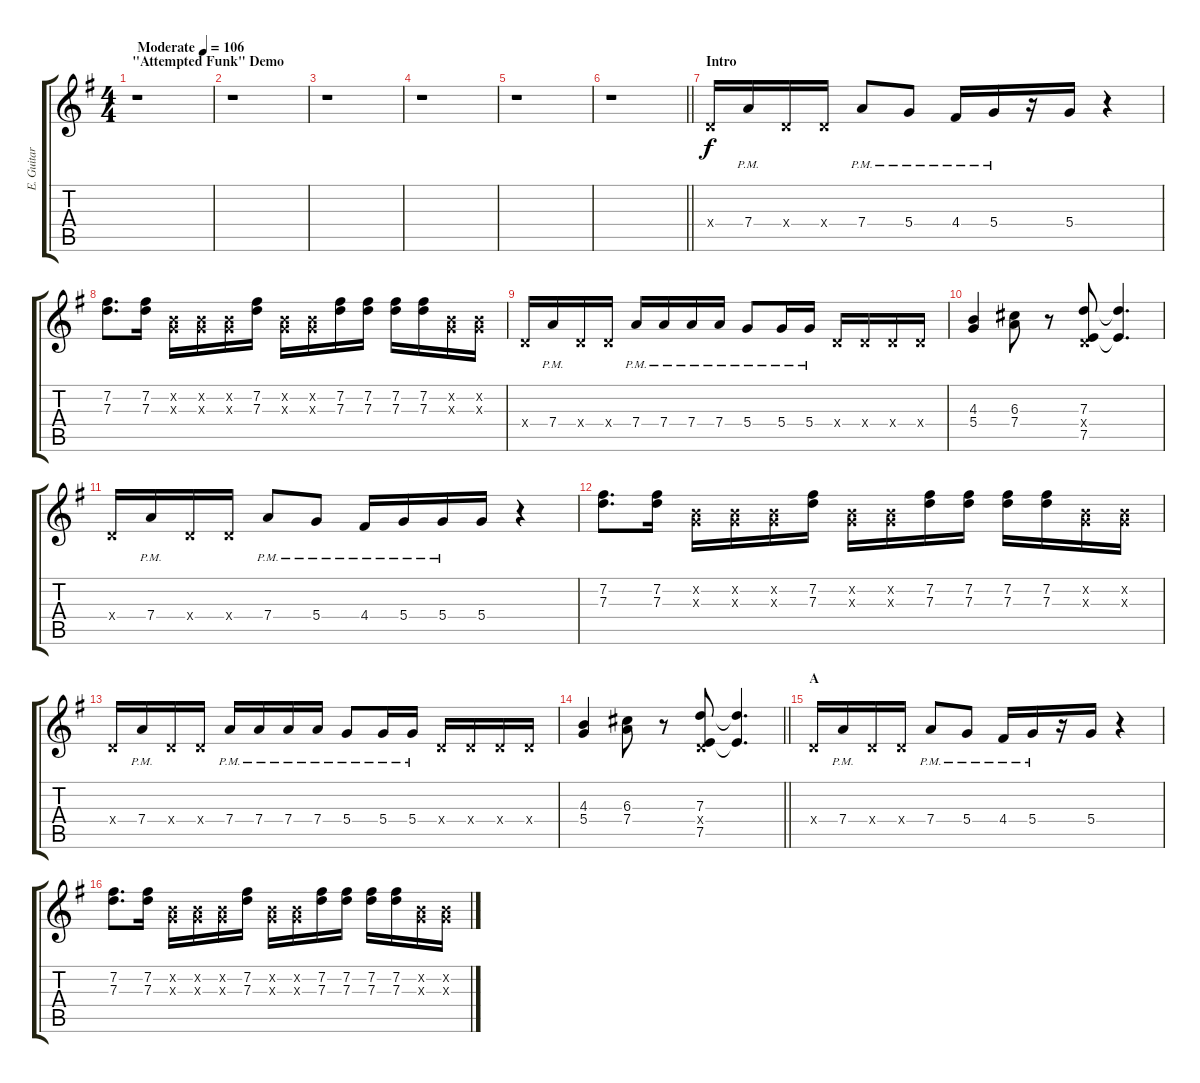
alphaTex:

\track ("E. Guitar I" "E. Guitar ") {instrument overdrivenguitar}
\staff {score tabs}
\tuning (E4 B3 G3 D3 A2 E2) {hide}
\ts (4 4)
\section ("" "\"Attempted Funk\" Demo")
\tempo (106 "Moderate")
\clef g2
\ks g
r.1{dy f instrument overdrivenguitar} |
r.1 |
r.1 |
r.1 |
r.1 |
\barLineRight lightlight
r.1 |
\section ("" "Intro")
0.4{x}.16 7.4{pm}.16 0.4{x}.16 0.4{x}.16 7.4{pm}.8 5.4{pm}.8 4.4{pm}.16 5.4{pm}.16 r.16 5.4.16 r.4 |
(7.2 7.3).8{d} (7.2 7.3).16 (0.2{x} 0.3{x}).16 (0.2{x} 0.3{x}).16 (0.2{x} 0.3{x}).16 (7.2 7.3).16 (0.2{x} 0.3{x}).16 (0.2{x} 0.3{x}).16 (7.2 7.3).16 (7.2 7.3).16 (7.2 7.3).16 (7.2 7.3).16 (0.2{x} 0.3{x}).16 (0.2{x} 0.3{x}).16 |
0.4{x}.16 7.4{pm}.16 0.4{x}.16 0.4{x}.16 7.4{pm}.16 7.4{pm}.16 7.4{pm}.16 7.4{pm}.16 5.4{pm}.8 5.4{pm}.16 5.4{pm}.16 0.4{x}.16 0.4{x}.16 0.4{x}.16 0.4{x}.16 |
(4.3 5.4).4 (6.3 7.4).8 r.8 (7.3 0.4{x} 7.5).8 (7.3{t} 7.5{t}).4{d} |
0.4{x}.16 7.4{pm}.16 0.4{x}.16 0.4{x}.16 7.4{pm}.8 5.4{pm}.8 4.4{pm}.16 5.4{pm}.16 5.4{pm}.16 5.4.16 r.4 |
(7.2 7.3).8{d} (7.2 7.3).16 (0.2{x} 0.3{x}).16 (0.2{x} 0.3{x}).16 (0.2{x} 0.3{x}).16 (7.2 7.3).16 (0.2{x} 0.3{x}).16 (0.2{x} 0.3{x}).16 (7.2 7.3).16 (7.2 7.3).16 (7.2 7.3).16 (7.2 7.3).16 (0.2{x} 0.3{x}).16 (0.2{x} 0.3{x}).16 |
0.4{x}.16 7.4{pm}.16 0.4{x}.16 0.4{x}.16 7.4{pm}.16 7.4{pm}.16 7.4{pm}.16 7.4{pm}.16 5.4{pm}.8 5.4{pm}.16 5.4{pm}.16 0.4{x}.16 0.4{x}.16 0.4{x}.16 0.4{x}.16 |
\barLineRight lightlight
(4.3 5.4).4 (6.3 7.4).8 r.8 (7.3 0.4{x} 7.5).8 (7.3{t} 7.5{t}).4{d} |
\section ("" "A")
0.4{x}.16{balance 8} 7.4{pm}.16 0.4{x}.16 0.4{x}.16 7.4{pm}.8 5.4{pm}.8 4.4{pm}.16 5.4{pm}.16 r.16 5.4.16 r.4 |
(7.2 7.3).8{d} (7.2 7.3).16 (0.2{x} 0.3{x}).16 (0.2{x} 0.3{x}).16 (0.2{x} 0.3{x}).16 (7.2 7.3).16 (0.2{x} 0.3{x}).16 (0.2{x} 0.3{x}).16 (7.2 7.3).16 (7.2 7.3).16 (7.2 7.3).16 (7.2 7.3).16 (0.2{x} 0.3{x}).16 (0.2{x} 0.3{x}).16
